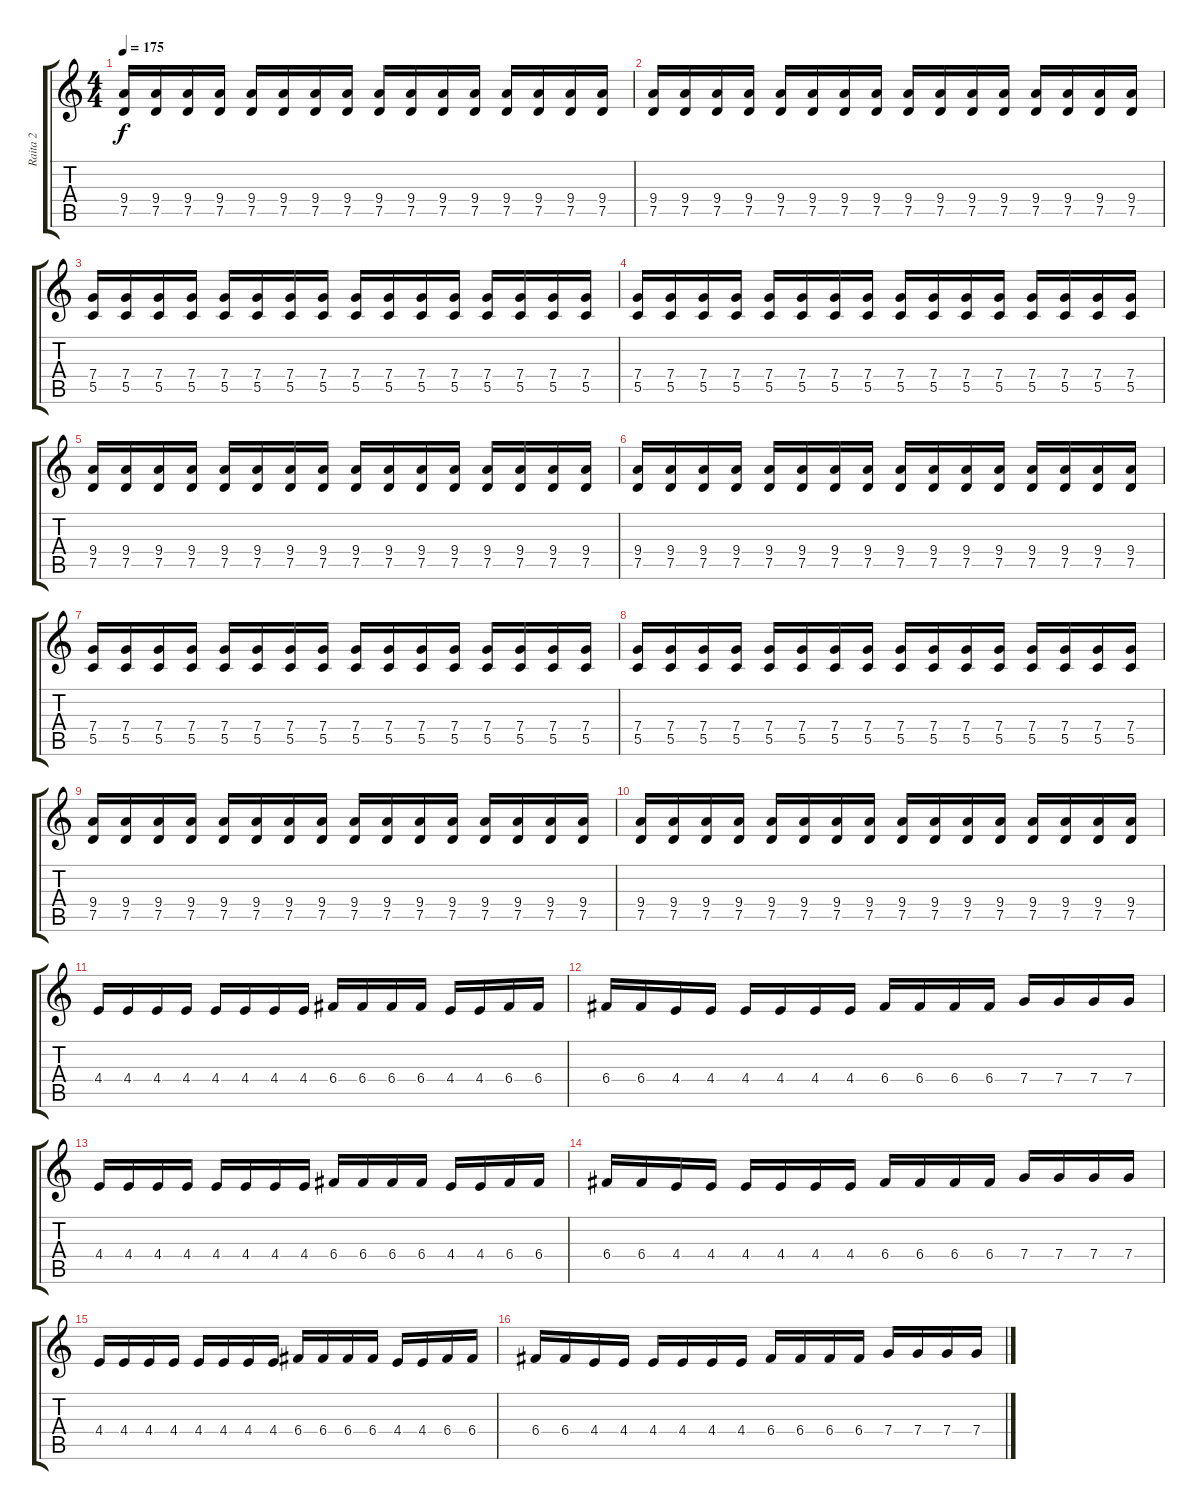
\track ("Raita 2" "Raita 2") {instrument distortionguitar}
\staff {score tabs}
\tuning (D4 A3 F3 C3 G2 C2) {hide}
\ts (4 4)
\tempo 175
\clef g2
\ks c
(9.4 7.5).16{dy f} (9.4 7.5).16 (9.4 7.5).16 (9.4 7.5).16 (9.4 7.5).16 (9.4 7.5).16 (9.4 7.5).16 (9.4 7.5).16 (9.4 7.5).16 (9.4 7.5).16 (9.4 7.5).16 (9.4 7.5).16 (9.4 7.5).16 (9.4 7.5).16 (9.4 7.5).16 (9.4 7.5).16 |
(9.4 7.5).16 (9.4 7.5).16 (9.4 7.5).16 (9.4 7.5).16 (9.4 7.5).16 (9.4 7.5).16 (9.4 7.5).16 (9.4 7.5).16 (9.4 7.5).16 (9.4 7.5).16 (9.4 7.5).16 (9.4 7.5).16 (9.4 7.5).16 (9.4 7.5).16 (9.4 7.5).16 (9.4 7.5).16 |
(7.4 5.5).16 (7.4 5.5).16 (7.4 5.5).16 (7.4 5.5).16 (7.4 5.5).16 (7.4 5.5).16 (7.4 5.5).16 (7.4 5.5).16 (7.4 5.5).16 (7.4 5.5).16 (7.4 5.5).16 (7.4 5.5).16 (7.4 5.5).16 (7.4 5.5).16 (7.4 5.5).16 (7.4 5.5).16 |
(7.4 5.5).16 (7.4 5.5).16 (7.4 5.5).16 (7.4 5.5).16 (7.4 5.5).16 (7.4 5.5).16 (7.4 5.5).16 (7.4 5.5).16 (7.4 5.5).16 (7.4 5.5).16 (7.4 5.5).16 (7.4 5.5).16 (7.4 5.5).16 (7.4 5.5).16 (7.4 5.5).16 (7.4 5.5).16 |
(9.4 7.5).16 (9.4 7.5).16 (9.4 7.5).16 (9.4 7.5).16 (9.4 7.5).16 (9.4 7.5).16 (9.4 7.5).16 (9.4 7.5).16 (9.4 7.5).16 (9.4 7.5).16 (9.4 7.5).16 (9.4 7.5).16 (9.4 7.5).16 (9.4 7.5).16 (9.4 7.5).16 (9.4 7.5).16 |
(9.4 7.5).16 (9.4 7.5).16 (9.4 7.5).16 (9.4 7.5).16 (9.4 7.5).16 (9.4 7.5).16 (9.4 7.5).16 (9.4 7.5).16 (9.4 7.5).16 (9.4 7.5).16 (9.4 7.5).16 (9.4 7.5).16 (9.4 7.5).16 (9.4 7.5).16 (9.4 7.5).16 (9.4 7.5).16 |
(7.4 5.5).16 (7.4 5.5).16 (7.4 5.5).16 (7.4 5.5).16 (7.4 5.5).16 (7.4 5.5).16 (7.4 5.5).16 (7.4 5.5).16 (7.4 5.5).16 (7.4 5.5).16 (7.4 5.5).16 (7.4 5.5).16 (7.4 5.5).16 (7.4 5.5).16 (7.4 5.5).16 (7.4 5.5).16 |
(7.4 5.5).16 (7.4 5.5).16 (7.4 5.5).16 (7.4 5.5).16 (7.4 5.5).16 (7.4 5.5).16 (7.4 5.5).16 (7.4 5.5).16 (7.4 5.5).16 (7.4 5.5).16 (7.4 5.5).16 (7.4 5.5).16 (7.4 5.5).16 (7.4 5.5).16 (7.4 5.5).16 (7.4 5.5).16 |
(9.4 7.5).16 (9.4 7.5).16 (9.4 7.5).16 (9.4 7.5).16 (9.4 7.5).16 (9.4 7.5).16 (9.4 7.5).16 (9.4 7.5).16 (9.4 7.5).16 (9.4 7.5).16 (9.4 7.5).16 (9.4 7.5).16 (9.4 7.5).16 (9.4 7.5).16 (9.4 7.5).16 (9.4 7.5).16 |
(9.4 7.5).16 (9.4 7.5).16 (9.4 7.5).16 (9.4 7.5).16 (9.4 7.5).16 (9.4 7.5).16 (9.4 7.5).16 (9.4 7.5).16 (9.4 7.5).16 (9.4 7.5).16 (9.4 7.5).16 (9.4 7.5).16 (9.4 7.5).16 (9.4 7.5).16 (9.4 7.5).16 (9.4 7.5).16 |
4.4.16 4.4.16 4.4.16 4.4.16 4.4.16 4.4.16 4.4.16 4.4.16 6.4.16 6.4.16 6.4.16 6.4.16 4.4.16 4.4.16 6.4.16 6.4.16 |
6.4.16 6.4.16 4.4.16 4.4.16 4.4.16 4.4.16 4.4.16 4.4.16 6.4.16 6.4.16 6.4.16 6.4.16 7.4.16 7.4.16 7.4.16 7.4.16 |
4.4.16 4.4.16 4.4.16 4.4.16 4.4.16 4.4.16 4.4.16 4.4.16 6.4.16 6.4.16 6.4.16 6.4.16 4.4.16 4.4.16 6.4.16 6.4.16 |
6.4.16 6.4.16 4.4.16 4.4.16 4.4.16 4.4.16 4.4.16 4.4.16 6.4.16 6.4.16 6.4.16 6.4.16 7.4.16 7.4.16 7.4.16 7.4.16 |
4.4.16 4.4.16 4.4.16 4.4.16 4.4.16 4.4.16 4.4.16 4.4.16 6.4.16 6.4.16 6.4.16 6.4.16 4.4.16 4.4.16 6.4.16 6.4.16 |
6.4.16 6.4.16 4.4.16 4.4.16 4.4.16 4.4.16 4.4.16 4.4.16 6.4.16 6.4.16 6.4.16 6.4.16 7.4.16 7.4.16 7.4.16 7.4.16
